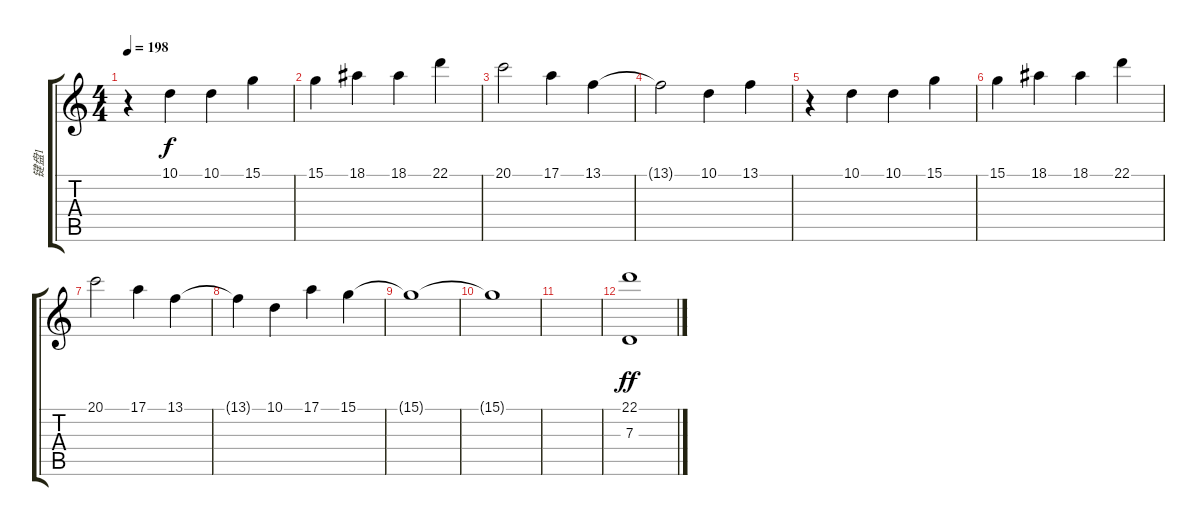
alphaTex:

\track ("键盘1" "键盘1") {instrument stringensemble1}
\staff {score tabs}
\tuning (E4 B3 G3 D3 A2 E2) {hide}
\ts (4 4)
\tempo 198
\clef g2
\ks c
r.4{dy pp} 10.1.4{dy f} 10.1.4 15.1.4 |
15.1.4 18.1.4 18.1.4 22.1.4 |
20.1.2 17.1.4 13.1.4 |
13.1{t}.2 10.1.4 13.1.4 |
r.4 10.1.4 10.1.4 15.1.4 |
15.1.4 18.1.4 18.1.4 22.1.4 |
20.1.2 17.1.4 13.1.4 |
13.1{t}.4 10.1.4 17.1.4 15.1.4 |
15.1{t}.1 |
15.1{t}.1 |
|
(22.1 7.3).1{dy ff}
